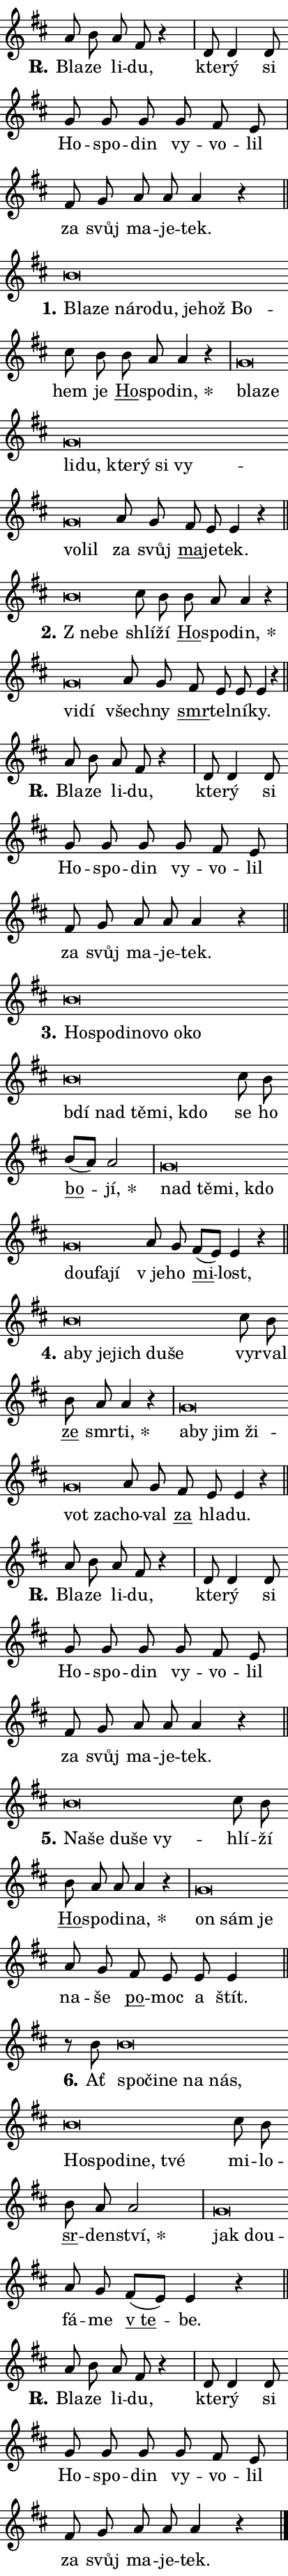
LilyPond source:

\version "2.22.1"
\header { tagline = "" }
\paper {
  indent = 0\cm
  top-margin = 0\cm
  right-margin = 0\cm
  bottom-margin = 0\cm
  left-margin = 0\cm
  paper-width = 7\cm
  page-breaking = #ly:one-page-breaking
  system-system-spacing.basic-distance = #11
  score-system-spacing.basic-distance = #11.3
  ragged-last = ##f
}


%% Author: Thomas Morley
%% https://lists.gnu.org/archive/html/lilypond-user/2020-05/msg00002.html
#(define (line-position grob)
"Returns position of @var[grob} in current system:
   @code{'start}, if at first time-step
   @code{'end}, if at last time-step
   @code{'middle} otherwise
"
  (let* ((col (ly:item-get-column grob))
         (ln (ly:grob-object col 'left-neighbor))
         (rn (ly:grob-object col 'right-neighbor))
         (col-to-check-left (if (ly:grob? ln) ln col))
         (col-to-check-right (if (ly:grob? rn) rn col))
         (break-dir-left
           (and
             (ly:grob-property col-to-check-left 'non-musical #f)
             (ly:item-break-dir col-to-check-left)))
         (break-dir-right
           (and
             (ly:grob-property col-to-check-right 'non-musical #f)
             (ly:item-break-dir col-to-check-right))))
        (cond ((eqv? 1 break-dir-left) 'start)
              ((eqv? -1 break-dir-right) 'end)
              (else 'middle))))

#(define (tranparent-at-line-position vctor)
  (lambda (grob)
  "Relying on @code{line-position} select the relevant enry from @var{vctor}.
Used to determine transparency,"
    (case (line-position grob)
      ((end) (not (vector-ref vctor 0)))
      ((middle) (not (vector-ref vctor 1)))
      ((start) (not (vector-ref vctor 2))))))

noteHeadBreakVisibility =
#(define-music-function (break-visibility)(vector?)
"Makes @code{NoteHead}s transparent relying on @var{break-visibility}"
#{
  \override NoteHead.transparent =
    #(tranparent-at-line-position break-visibility)
#})

#(define delete-ledgers-for-transparent-note-heads
  (lambda (grob)
    "Reads whether a @code{NoteHead} is transparent.
If so this @code{NoteHead} is removed from @code{'note-heads} from
@var{grob}, which is supposed to be @code{LedgerLineSpanner}.
As a result ledgers are not printed for this @code{NoteHead}"
    (let* ((nhds-array (ly:grob-object grob 'note-heads))
           (nhds-list
             (if (ly:grob-array? nhds-array)
                 (ly:grob-array->list nhds-array)
                 '()))
           ;; Relies on the transparent-property being done before
           ;; Staff.LedgerLineSpanner.after-line-breaking is executed.
           ;; This is fragile ...
           (to-keep
             (remove
               (lambda (nhd)
                 (ly:grob-property nhd 'transparent #f))
               nhds-list)))
      ;; TODO find a better method to iterate over grob-arrays, similiar
      ;; to filter/remove etc for lists
      ;; For now rebuilt from scratch
      (set! (ly:grob-object grob 'note-heads)  '())
      (for-each
        (lambda (nhd)
          (ly:pointer-group-interface::add-grob grob 'note-heads nhd))
        to-keep))))

hideNotes = {
  \noteHeadBreakVisibility #begin-of-line-visible
}
unHideNotes = {
  \noteHeadBreakVisibility #all-visible
}

% work-around for resetting accidentals
% https://lilypond.org/doc/v2.23/Documentation/notation/displaying-rhythms#unmetered-music
cadenzaMeasure = {
  \cadenzaOff
  \partial 1024 s1024
  \cadenzaOn
}

#(define-markup-command (accent layout props text) (markup?)
  "Underline accented syllable"
  (interpret-markup layout props
    #{\markup \override #'(offset . 4.3) \underline { #text }#}))

responsum = \markup \concat {
  "R" \hspace #-1.05 \path #0.1 #'((moveto 0 0.07) (lineto 0.9 0.8)) \hspace #0.05 "."
}

\layout {
    \context {
        \Staff
        \remove "Time_signature_engraver"
        \override LedgerLineSpanner.after-line-breaking = #delete-ledgers-for-transparent-note-heads
    }
    \context {
        \Voice {
            \override NoteHead.output-attributes = #'((class . "notehead"))
            \override Hairpin.height = #0.55
        }
    }
    \context {
        \Lyrics {
            \override StanzaNumber.output-attributes = #'((class . "stanzanumber"))
            \override LyricSpace.minimum-distance = #0.9
            \override LyricText.font-name = #"TeX Gyre Schola"
            \override LyricText.font-size = 1
            \override StanzaNumber.font-name = #"TeX Gyre Schola Bold"
            \override StanzaNumber.font-size = 1
        }
    }
}

% magnetic-lyrics.ily
%
%   written by
%     Jean Abou Samra <jean@abou-samra.fr>
%     Werner Lemberg <wl@gnu.org>
%
%   adapted by
%     Jiri Hon <jiri.hon@gmail.com>
%
% Version 2022-Apr-15

% https://www.mail-archive.com/lilypond-user@gnu.org/msg149350.html

#(define (Left_hyphen_pointer_engraver context)
   "Collect syllable-hyphen-syllable occurrences in lyrics and store
them in properties.  This engraver only looks to the left.  For
example, if the lyrics input is @code{foo -- bar}, it does the
following.

@itemize @bullet
@item
Set the @code{text} property of the @code{LyricHyphen} grob between
@q{foo} and @q{bar} to @code{foo}.

@item
Set the @code{left-hyphen} property of the @code{LyricText} grob with
text @q{foo} to the @code{LyricHyphen} grob between @q{foo} and
@q{bar}.
@end itemize

Use this auxiliary engraver in combination with the
@code{lyric-@/text::@/apply-@/magnetic-@/offset!} hook."
   (let ((hyphen #f)
         (text #f))
     (make-engraver
      (acknowledgers
       ((lyric-syllable-interface engraver grob source-engraver)
        (set! text grob)))
      (end-acknowledgers
       ((lyric-hyphen-interface engraver grob source-engraver)
        ;(when (not (grob::has-interface grob 'lyric-space-interface))
          (set! hyphen grob)));)
      ((stop-translation-timestep engraver)
       (when (and text hyphen)
         (ly:grob-set-object! text 'left-hyphen hyphen))
       (set! text #f)
       (set! hyphen #f)))))

#(define (lyric-text::apply-magnetic-offset! grob)
   "If the space between two syllables is less than the value in
property @code{LyricText@/.details@/.squash-threshold}, move the right
syllable to the left so that it gets concatenated with the left
syllable.

Use this function as a hook for
@code{LyricText@/.after-@/line-@/breaking} if the
@code{Left_@/hyphen_@/pointer_@/engraver} is active."
   (let ((hyphen (ly:grob-object grob 'left-hyphen #f)))
     (when hyphen
       (let ((left-text (ly:spanner-bound hyphen LEFT)))
         (when (grob::has-interface left-text 'lyric-syllable-interface)
           (let* ((common (ly:grob-common-refpoint grob left-text X))
                  (this-x-ext (ly:grob-extent grob common X))
                  (left-x-ext
                   (begin
                     ;; Trigger magnetism for left-text.
                     (ly:grob-property left-text 'after-line-breaking)
                     (ly:grob-extent left-text common X)))
                  ;; `delta` is the gap width between two syllables.
                  (delta (- (interval-start this-x-ext)
                            (interval-end left-x-ext)))
                  (details (ly:grob-property grob 'details))
                  (threshold (assoc-get 'squash-threshold details 0.2)))
             (when (< delta threshold)
               (let* (;; We have to manipulate the input text so that
                      ;; ligatures crossing syllable boundaries are not
                      ;; disabled.  For languages based on the Latin
                      ;; script this is essentially a beautification.
                      ;; However, for non-Western scripts it can be a
                      ;; necessity.
                      (lt (ly:grob-property left-text 'text))
                      (rt (ly:grob-property grob 'text))
                      (is-space (grob::has-interface hyphen 'lyric-space-interface))
                      (space (if is-space " " ""))
                      (space-markup (grob-interpret-markup grob " "))
                      (space-size (interval-length (ly:stencil-extent space-markup X)))
                      (extra-delta (if is-space space-size 0))
                      ;; Append new syllable.
                      (ltrt-space (if (and (string? lt) (string? rt))
                                (string-append lt space rt)
                                (make-concat-markup (list lt space rt))))
                      ;; Right-align `ltrt` to the right side.
                      (ltrt-space-markup (grob-interpret-markup
                               grob
                               (make-translate-markup
                                (cons (interval-length this-x-ext) 0)
                                (make-right-align-markup ltrt-space)))))
                 (begin
                   ;; Don't print `left-text`.
                   (ly:grob-set-property! left-text 'stencil #f)
                   ;; Set text and stencil (which holds all collected
                   ;; syllables so far) and shift it to the left.
                   (ly:grob-set-property! grob 'text ltrt-space)
                   (ly:grob-set-property! grob 'stencil ltrt-space-markup)
                   (ly:grob-translate-axis! grob (- (- delta extra-delta)) X))))))))))


#(define (lyric-hyphen::displace-bounds-first grob)
   ;; Make very sure this callback isn't triggered too early.
   (let ((left (ly:spanner-bound grob LEFT))
         (right (ly:spanner-bound grob RIGHT)))
     (ly:grob-property left 'after-line-breaking)
     (ly:grob-property right 'after-line-breaking)
     (ly:lyric-hyphen::print grob)))

squashThreshold = #0.4

\layout {
  \context {
    \Lyrics
    \consists #Left_hyphen_pointer_engraver
    \override LyricText.after-line-breaking =
      #lyric-text::apply-magnetic-offset!
    \override LyricHyphen.stencil = #lyric-hyphen::displace-bounds-first
    \override LyricText.details.squash-threshold = \squashThreshold
    \override LyricHyphen.minimum-distance = 0
    \override LyricHyphen.minimum-length = \squashThreshold
  }
}

squash = \override LyricText.details.squash-threshold = 9999
unSquash = \override LyricText.details.squash-threshold = \squashThreshold

left = \override LyricText.self-alignment-X = #LEFT
unLeft = \revert LyricText.self-alignment-X

starOffset = #(lambda (grob) 
                (let ((x_offset (ly:self-alignment-interface::aligned-on-x-parent grob)))
                  (if (= x_offset 0) 0 (+ x_offset 1.2))))

star = #(define-music-function (syllable)(string?)
"Append star separator at the end of a syllable"
#{
  \once \override LyricText.X-offset = #starOffset
  \lyricmode { \markup {
    #syllable
    \override #'((font-name . "TeX Gyre Schola Bold")) \hspace #0.2 \lower #0.65 \larger "*"
  } }
#})

starAccent = #(define-music-function (syllable)(string?)
"Append star separator at the end of a syllable and make accent"
#{
  \once \override LyricText.X-offset = #starOffset
  \lyricmode { \markup {
    \accent #syllable
    \override #'((font-name . "TeX Gyre Schola Bold")) \hspace #0.2 \lower #0.65 \larger "*"
  } }
#})

breath = #(define-music-function (syllable)(string?)
"Append breathing indicator at the end of a syllable"
#{
  \lyricmode { \markup { #syllable "+" } }
#})

optionalBreath = #(define-music-function (syllable)(string?)
"Append optional breathing indicator at the end of a syllable"
#{
  \lyricmode { \markup { #syllable "(+)" } }
#})


\score {
    <<
        \new Voice = "melody" { \cadenzaOn \key d \major \relative { a'8 b a fis r4 \cadenzaMeasure \bar "|" d8 d4 d8 \bar "" g g g \bar "" g fis e \cadenzaMeasure \bar "|" fis g a a a4 r \cadenzaMeasure \bar "||" \break } }
        \new Lyrics \lyricsto "melody" { \lyricmode { \set stanza = \responsum
Bla -- ze li -- du, kte -- rý si Ho -- spo -- din vy -- vo -- lil za svůj ma -- je -- tek. } }
    >>
    \layout {}
}

\score {
    <<
        \new Voice = "melody" { \cadenzaOn \key d \major \relative { b'\breve*1/16 \hideNotes \breve*1/16 \bar "" \breve*1/16 \bar "" \breve*1/16 \bar "" \breve*1/16 \bar "" \breve*1/16 \bar "" \breve*1/16 \breve*1/16 \bar "" \unHideNotes cis8 b \bar "" b a a4 r \cadenzaMeasure \bar "|" g\breve*1/16 \hideNotes \breve*1/16 \bar "" \breve*1/16 \bar "" \breve*1/16 \bar "" \breve*1/16 \bar "" \breve*1/16 \bar "" \breve*1/16 \bar "" \breve*1/16 \bar "" \breve*1/16 \breve*1/16 \bar "" \unHideNotes a8 g \bar "" fis e e4 r \cadenzaMeasure \bar "||" \break } }
        \new Lyrics \lyricsto "melody" { \lyricmode { \set stanza = "1."
\left Bla -- \squash ze ná -- ro -- du, je -- hož Bo -- \unLeft \unSquash hem je \markup \accent Ho -- spo -- \star din, \left bla -- \squash ze li -- du, kte -- rý si vy -- vo -- lil \unLeft \unSquash za svůj \markup \accent ma -- je -- tek. } }
    >>
    \layout {}
}

\score {
    <<
        \new Voice = "melody" { \cadenzaOn \key d \major \relative { b'\breve*1/16 \hideNotes \breve*1/16 \bar "" \unHideNotes cis8 b \bar "" b a a4 r \cadenzaMeasure \bar "|" g\breve*1/16 \hideNotes \breve*1/16 \bar "" \unHideNotes a8 g \bar "" fis e e e4 r \cadenzaMeasure \bar "||" \break } }
        \new Lyrics \lyricsto "melody" { \lyricmode { \set stanza = "2."
\left "Z ne" -- \squash be \unLeft \unSquash shlí -- ží \markup \accent Ho -- spo -- \star din, \left vi -- \squash dí \unLeft \unSquash všech -- ny \markup \accent smr -- tel -- ní -- ky. } }
    >>
    \layout {}
}

\score {
    <<
        \new Voice = "melody" { \cadenzaOn \key d \major \relative { a'8 b a fis r4 \cadenzaMeasure \bar "|" d8 d4 d8 \bar "" g g g \bar "" g fis e \cadenzaMeasure \bar "|" fis g a a a4 r \cadenzaMeasure \bar "||" \break } }
        \new Lyrics \lyricsto "melody" { \lyricmode { \set stanza = \responsum
Bla -- ze li -- du, kte -- rý si Ho -- spo -- din vy -- vo -- lil za svůj ma -- je -- tek. } }
    >>
    \layout {}
}

\score {
    <<
        \new Voice = "melody" { \cadenzaOn \key d \major \relative { b'\breve*1/16 \hideNotes \breve*1/16 \bar "" \breve*1/16 \bar "" \breve*1/16 \bar "" \breve*1/16 \bar "" \breve*1/16 \bar "" \breve*1/16 \bar "" \breve*1/16 \bar "" \breve*1/16 \bar "" \breve*1/16 \bar "" \breve*1/16 \breve*1/16 \bar "" \unHideNotes cis8 b \bar "" b[( a)] a2 \cadenzaMeasure \bar "|" g\breve*1/16 \hideNotes \breve*1/16 \bar "" \breve*1/16 \bar "" \breve*1/16 \bar "" \breve*1/16 \bar "" \breve*1/16 \breve*1/16 \bar "" \unHideNotes a8 g \bar "" fis[( e)] e4 r \cadenzaMeasure \bar "||" \break } }
        \new Lyrics \lyricsto "melody" { \lyricmode { \set stanza = "3."
\left Ho -- \squash spo -- di -- no -- vo o -- ko bdí nad tě -- mi, kdo \unLeft \unSquash se ho \markup \accent bo -- \star jí, \left nad \squash tě -- mi, kdo dou -- fa -- jí \unLeft \unSquash "v je" -- ho \markup \accent mi -- lost, } }
    >>
    \layout {}
}

\score {
    <<
        \new Voice = "melody" { \cadenzaOn \key d \major \relative { b'\breve*1/16 \hideNotes \breve*1/16 \bar "" \breve*1/16 \bar "" \breve*1/16 \bar "" \breve*1/16 \breve*1/16 \bar "" \unHideNotes cis8 b \bar "" b a a4 r \cadenzaMeasure \bar "|" g\breve*1/16 \hideNotes \breve*1/16 \bar "" \breve*1/16 \bar "" \breve*1/16 \bar "" \breve*1/16 \breve*1/16 \bar "" \unHideNotes a8 g \bar "" fis e e4 r \cadenzaMeasure \bar "||" \break } }
        \new Lyrics \lyricsto "melody" { \lyricmode { \set stanza = "4."
\left a -- \squash by je -- jich du -- še \unLeft \unSquash vy -- rval \markup \accent ze smr -- \star ti, \left a -- \squash by jim ži -- vot za -- \unLeft \unSquash cho -- val \markup \accent za hla -- du. } }
    >>
    \layout {}
}

\score {
    <<
        \new Voice = "melody" { \cadenzaOn \key d \major \relative { a'8 b a fis r4 \cadenzaMeasure \bar "|" d8 d4 d8 \bar "" g g g \bar "" g fis e \cadenzaMeasure \bar "|" fis g a a a4 r \cadenzaMeasure \bar "||" \break } }
        \new Lyrics \lyricsto "melody" { \lyricmode { \set stanza = \responsum
Bla -- ze li -- du, kte -- rý si Ho -- spo -- din vy -- vo -- lil za svůj ma -- je -- tek. } }
    >>
    \layout {}
}

\score {
    <<
        \new Voice = "melody" { \cadenzaOn \key d \major \relative { b'\breve*1/16 \hideNotes \breve*1/16 \bar "" \breve*1/16 \bar "" \breve*1/16 \breve*1/16 \bar "" \unHideNotes cis8 b \bar "" b a a a4 r \cadenzaMeasure \bar "|" g\breve*1/16 \hideNotes \breve*1/16 \breve*1/16 \bar "" \unHideNotes a8 g \bar "" fis e e e4 \cadenzaMeasure \bar "||" \break } }
        \new Lyrics \lyricsto "melody" { \lyricmode { \set stanza = "5."
\left Na -- \squash še du -- še vy -- \unLeft \unSquash hlí -- ží \markup \accent Ho -- spo -- di -- \star na, \left on \squash sám je \unLeft \unSquash na -- še \markup \accent po -- moc a štít. } }
    >>
    \layout {}
}

\score {
    <<
        \new Voice = "melody" { \cadenzaOn \key d \major \relative { r8 b'8 b\breve*1/16 \hideNotes \breve*1/16 \bar "" \breve*1/16 \bar "" \breve*1/16 \bar "" \breve*1/16 \bar "" \breve*1/16 \bar "" \breve*1/16 \bar "" \breve*1/16 \bar "" \breve*1/16 \breve*1/16 \bar "" \unHideNotes cis8 b \bar "" b a a2 \cadenzaMeasure \bar "|" g\breve*1/16 \hideNotes \breve*1/16 \bar "" \unHideNotes a8 g \bar "" fis[( e)] e4 r \cadenzaMeasure \bar "||" \break } }
        \new Lyrics \lyricsto "melody" { \lyricmode { \set stanza = "6."
Ať \left spo -- \squash či -- ne na nás, Ho -- spo -- di -- ne, tvé \unLeft \unSquash mi -- lo -- \markup \accent sr -- den -- \star ství, \left jak \squash dou -- \unLeft \unSquash fá -- me \markup \accent "v te" -- be. } }
    >>
    \layout {}
}

\score {
    <<
        \new Voice = "melody" { \cadenzaOn \key d \major \relative { a'8 b a fis r4 \cadenzaMeasure \bar "|" d8 d4 d8 \bar "" g g g \bar "" g fis e \cadenzaMeasure \bar "|" fis g a a a4 r \cadenzaMeasure \bar "||" \break } \bar "|." }
        \new Lyrics \lyricsto "melody" { \lyricmode { \set stanza = \responsum
Bla -- ze li -- du, kte -- rý si Ho -- spo -- din vy -- vo -- lil za svůj ma -- je -- tek. } }
    >>
    \layout {}
}
